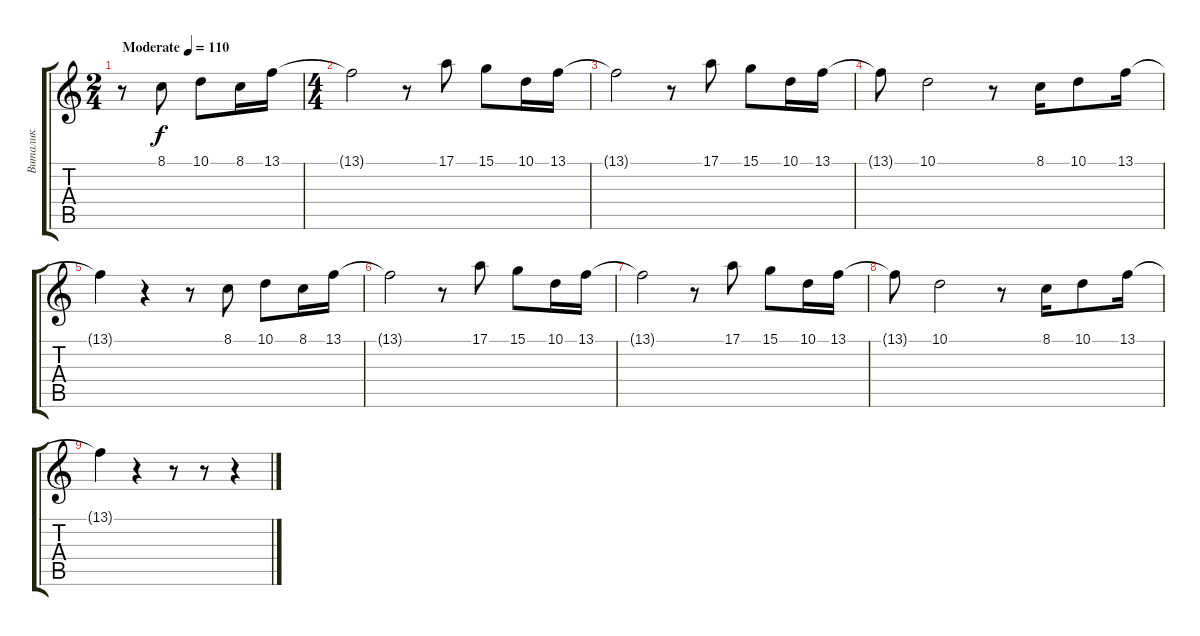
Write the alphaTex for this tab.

\track ("Виталик" "Виталик") {instrument trumpet}
\staff {score tabs}
\tuning (E4 B3 G3 D3 A2 E2) {hide}
\ts (2 4)
\tempo (110 "Moderate")
\clef g2
\ks c
r.8{dy f instrument trumpet} 8.1.8 10.1.8 8.1.16 13.1.16 |
\ts (4 4)
13.1{t}.2 r.8 17.1.8 15.1.8 10.1.16 13.1.16 |
13.1{t}.2 r.8 17.1.8 15.1.8 10.1.16 13.1.16 |
13.1{t}.8 10.1.2 r.8 8.1.16 10.1.8 13.1.16 |
13.1{t}.4 r.4 r.8 8.1.8 10.1.8 8.1.16 13.1.16 |
13.1{t}.2 r.8 17.1.8 15.1.8 10.1.16 13.1.16 |
13.1{t}.2 r.8 17.1.8 15.1.8 10.1.16 13.1.16 |
13.1{t}.8 10.1.2 r.8 8.1.16 10.1.8 13.1.16 |
13.1{t}.4 r.4 r.8 r.8 r.4
